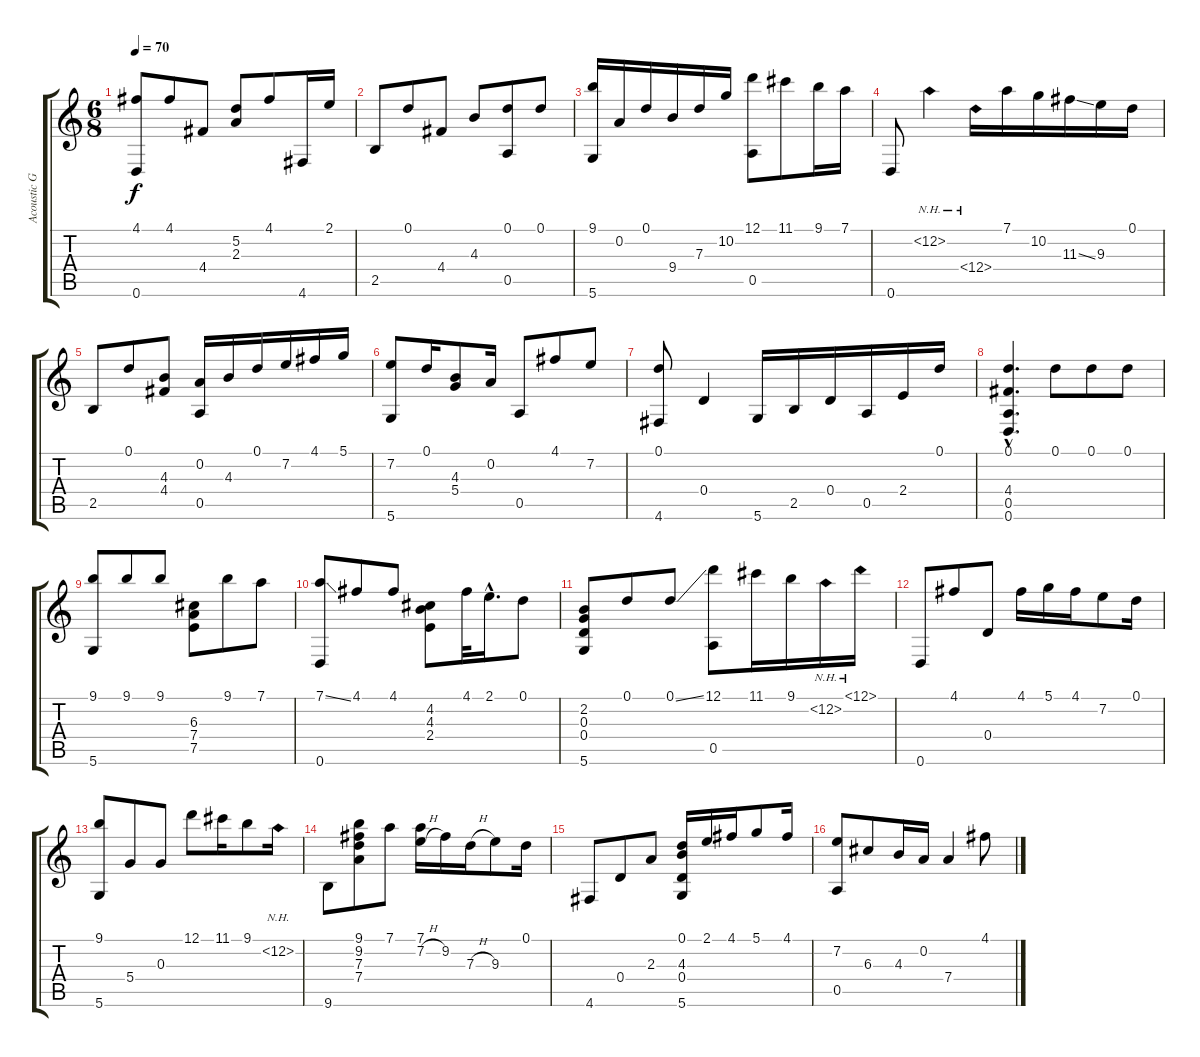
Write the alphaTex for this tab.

\track ("Acoustic Guitar (steel)" "Acoustic G") {instrument acousticguitarsteel}
\staff {score tabs}
\tuning (D4 A3 G3 D3 A2 D2) {hide}
\ts (6 8)
\tempo 70
\clef g2
\ks c
(4.1 0.6).8{dy f} 4.1.8 4.4.8 (5.2 2.3).8 4.1.8 4.6.16 2.1.16 |
2.5.8 0.1.8 4.4.8 4.3.8 (0.1 0.5).8 0.1.8 |
(9.1 5.6).16 0.2.16 0.1.16 9.4.16 7.3.16 10.2.16 (12.1 0.5).8 11.1.8 9.1.16 7.1.16 |
0.6.8 12.2{nh}.4 0.4{nh}.16 7.1.16 10.2.16 11.3{ss}.16 9.3.16 0.1.16 |
2.5.8 0.1.8 (4.3 4.4).8 (0.2 0.5).16 4.3.16 0.1.16 7.2.16 4.1.16 5.1.16 |
(7.2 5.6).8 0.1.16 (4.3 5.4).8 0.2.16 0.5.8 4.1.8 7.2.8 |
(0.1 4.6).8 0.4.4 5.6.16 2.5.16 0.4.16 0.5.16 2.4.16 0.1.16 |
(0.1{hac} 4.4{hac} 0.5{hac} 0.6{hac}).4{d} 0.1.8 0.1.8 0.1.8 |
(9.1 5.6).8 9.1.8 9.1.8 (6.3 7.4 7.5).8 9.1.8 7.1.8 |
(7.1{ss} 0.6).8 4.1.8 4.1.8 (4.2 4.3 2.4).8 4.1.32 2.1{hac}.16{d} 0.1.8 |
(2.2 0.3 0.4 5.6).8 0.1.8 0.1{ss}.8 (12.1 0.5).8 11.1.16 9.1.16 12.2{nh}.16 12.1{nh}.16 |
0.6.8 4.1.8 0.4.8 4.1.16 5.1.16 4.1.16 7.2.8 0.1.16 |
(9.1 5.6).8 5.4.8 0.3.8 12.1.8 11.1.16 9.1.8 12.2{nh}.16 |
9.6.8 (9.1 9.2 7.3 7.4).8 7.1.8 (7.1 7.2{h}).16 9.2.16 7.3{h}.16 9.3.8 0.1.16 |
4.6.8 0.4.8 2.3.8 (0.1 4.3 0.4 5.6).16 2.1.16 4.1.16 5.1.8 4.1.16 |
(7.2 0.5).8 6.3.8 4.3.16 0.2.16 7.4.4 4.1.8
